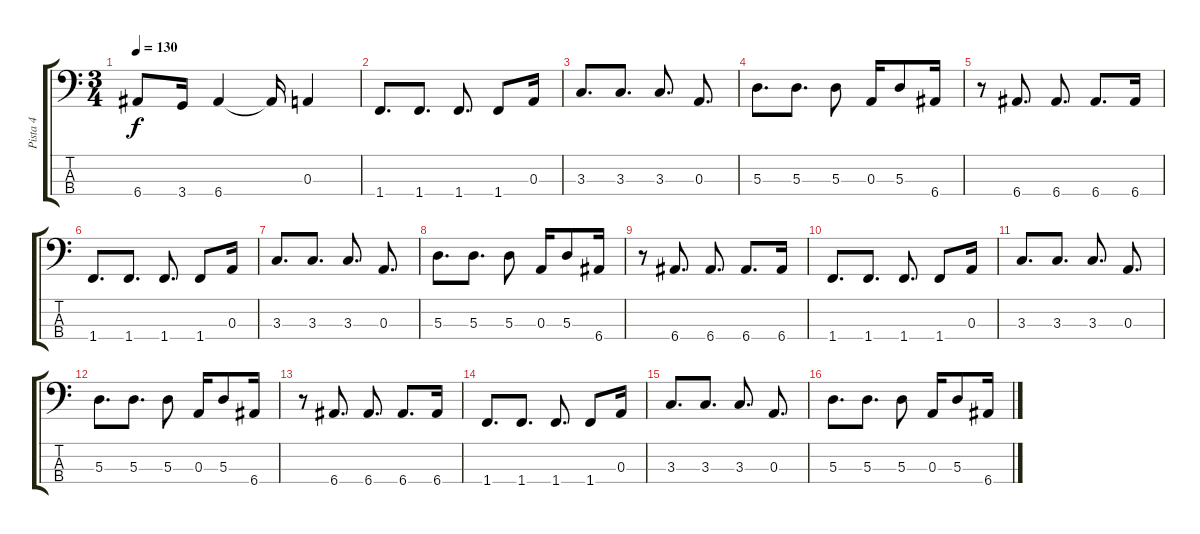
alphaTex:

\track ("Pista 4" "Pista 4") {instrument electricbassfinger}
\staff {score tabs}
\tuning (G2 D2 A1 E1) {hide}
\ts (3 4)
\tempo 130
\clef f4
\ks c
6.4.8{dy f} 3.4.16 6.4.4 6.4{t}.16 0.3.4 |
1.4.8{d} 1.4.8{d} 1.4.8{d} 1.4.8 0.3.16 |
3.3.8{d} 3.3.8{d} 3.3.8{d} 0.3.8{d} |
5.3.8{d} 5.3.8{d} 5.3.8 0.3.16 5.3.8 6.4.16 |
r.8 6.4.8{d} 6.4.8{d} 6.4.8{d} 6.4.16 |
1.4.8{d} 1.4.8{d} 1.4.8{d} 1.4.8 0.3.16 |
3.3.8{d} 3.3.8{d} 3.3.8{d} 0.3.8{d} |
5.3.8{d} 5.3.8{d} 5.3.8 0.3.16 5.3.8 6.4.16 |
r.8 6.4.8{d} 6.4.8{d} 6.4.8{d} 6.4.16 |
1.4.8{d} 1.4.8{d} 1.4.8{d} 1.4.8 0.3.16 |
3.3.8{d} 3.3.8{d} 3.3.8{d} 0.3.8{d} |
5.3.8{d} 5.3.8{d} 5.3.8 0.3.16 5.3.8 6.4.16 |
r.8 6.4.8{d} 6.4.8{d} 6.4.8{d} 6.4.16 |
1.4.8{d} 1.4.8{d} 1.4.8{d} 1.4.8 0.3.16 |
3.3.8{d} 3.3.8{d} 3.3.8{d} 0.3.8{d} |
5.3.8{d} 5.3.8{d} 5.3.8 0.3.16 5.3.8 6.4.16
